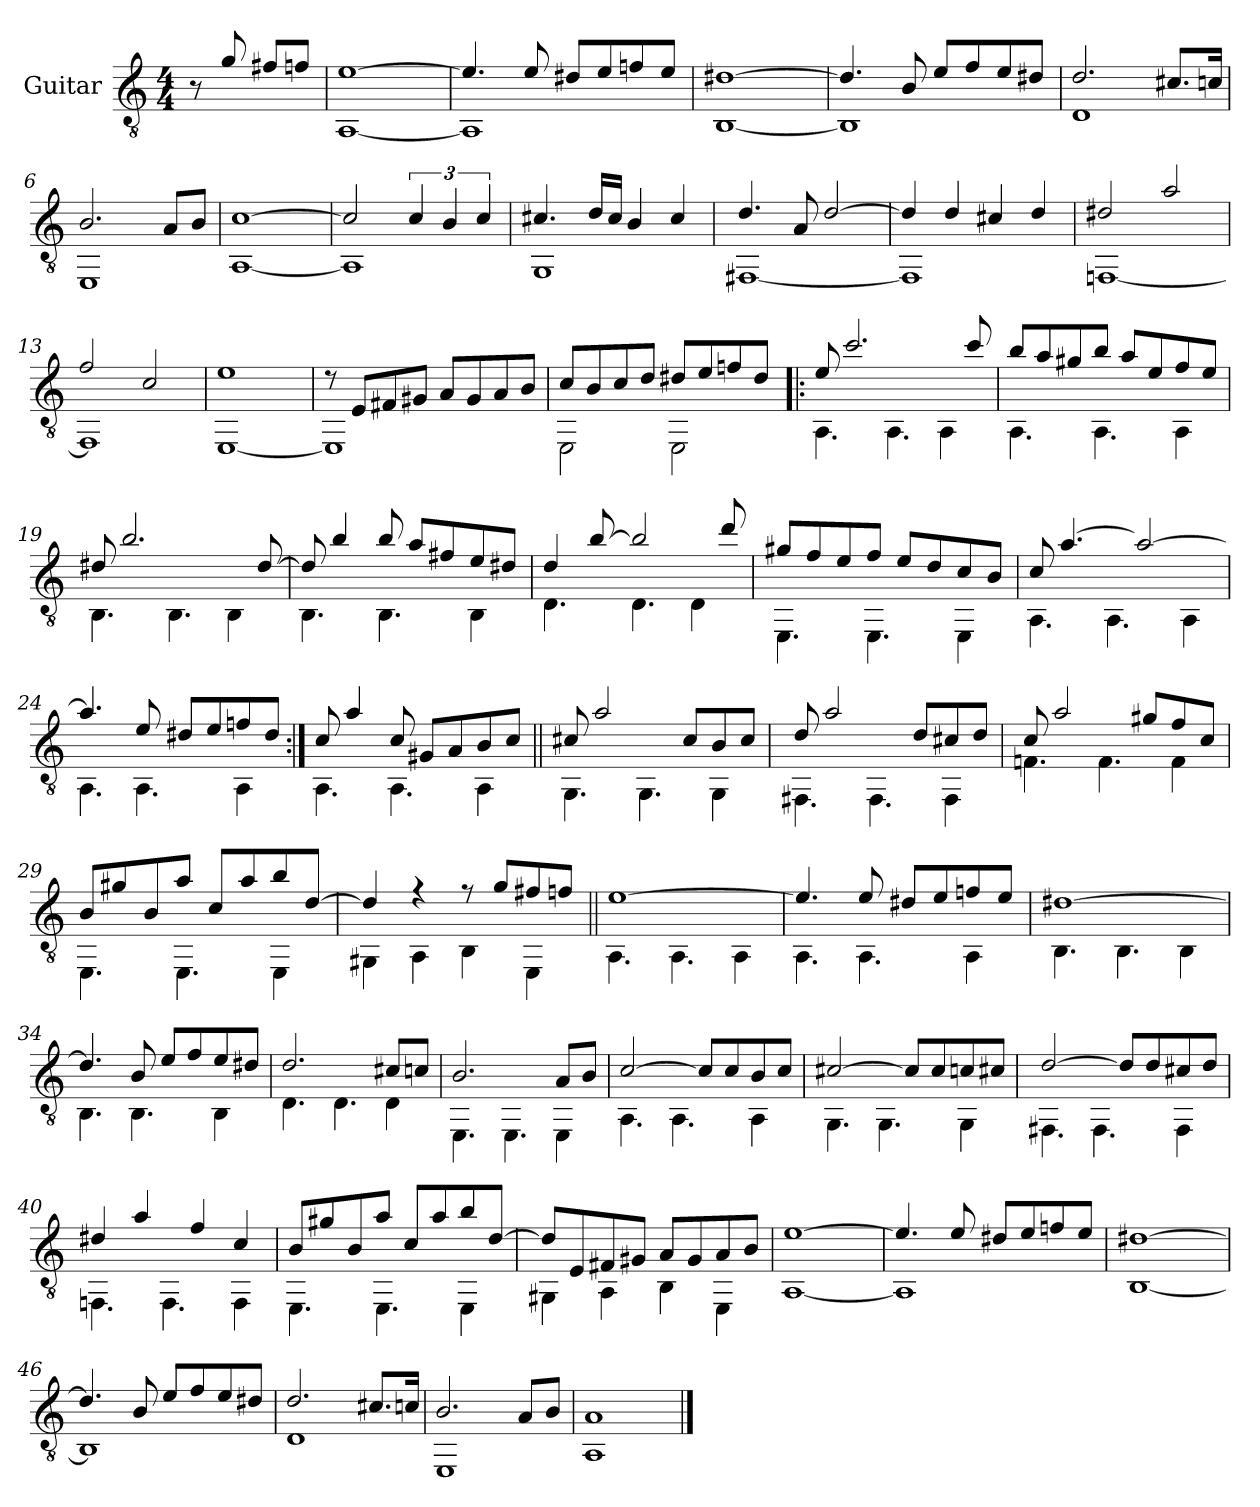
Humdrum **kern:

**kern
*part1
*staff1
*I"Guitar
*I'Guit.
*clefGv2
*k[]
*C:
*M4/4
=
8r
8g/
8f#X/L
8fn/J
=1
*^
[1e	[1AA
=2	=2
4.e/]	1AA]
8e/	.
8d#X/L	.
8e/	.
8fn/	.
8e/J	.
=3	=3
[1d#X	[1BB
=4	=4
4.d#/]	1BB]
8B/	.
8e/L	.
8f/	.
8e/	.
8d#X/J	.
=5	=5
2.d/	1D
8.c#X/L	.
16cn/Jk	.
=6	=6
2.B/	1EE
8A/L	.
8B/J	.
=7	=7
[1c	[1AA
!!LO:LB:g=z	!!
=8	=8
2c/]	1AA]
6c/	.
6B/	.
6c/	.
=9	=9
4.c#X/	1GG
16d/LL	.
16c#/JJ	.
4B/	.
4c#/	.
=10	=10
4.d/	[1FF#X
8A/	.
[2d/	.
=11	=11
4d/]	1FF#]
4d/	.
4c#X/	.
4d/	.
=12	=12
2d#X/	[1FFn
2a/	.
=13	=13
2f/	1FF]
2c/	.
=14	=14
1e	[1EE
=15	=15
8r	1EE]
8E/L	.
8F#X/	.
8G#X/J	.
8A/L	.
8G#/	.
8A/	.
8B/J	.
!!LO:LB:g=z	!!
=16	=16
8c/L	2EE\
8B/	.
8c/	.
8d/J	.
8d#X/L	2EE\
8e/	.
8fn/	.
8d#/J	.
=17!|:	=17!|:
8e/	4.AA\
2.cc/	.
.	4.AA\
.	4AA\
8cc/	.
=18	=18
8b/L	4.AA\
8a/	.
8g#X/	.
8b/J	4.AA\
8a/L	.
8e/	.
8f/	4AA\
8e/J	.
=19	=19
8d#X/	4.BB\
2.b/	.
.	4.BB\
.	4BB\
[8d#/	.
!!LO:LB:g=z	!!
=20	=20
8d#/]	4.BB\
4b/	.
8b/	4.BB\
8a/L	.
8f#X/	.
8e/	4BB\
8d#X/J	.
=21	=21
4d/	4.D\
[8b/	.
2b/]	4.D\
.	4D\
8dd/	.
=22	=22
8g#X/L	4.EE\
8f/	.
8e/	.
8f/J	4.EE\
8e/L	.
8d/	.
8c/	4EE\
8B/J	.
!!LO:LB:g=z	!!
=23	=23
8c/	4.AA\
[4.a/	.
.	4.AA\
2a/_	.
.	4AA\
=24	=24
4.a/]	4.AA\
8e/	4.AA\
8d#X/L	.
8e/	.
8fn/	4AA\
8d#/J	.
=25:|!	=25:|!
8c/	4.AA\
4a/	.
8c/	4.AA\
8G#X/L	.
8A/	.
8B/	4AA\
8c/J	.
=26||	=26||
8c#X/	4.GG\
2a/	.
.	4.GG\
8c#/L	.
8B/	4GG\
8c#/J	.
=27	=27
8d/	4.FF#X\
2a/	.
.	4.FF#\
8d/L	.
8c#X/	4FF#\
8d/J	.
!!LO:LB:g=z	!!
=28	=28
8c/	4.Fn\
2a/	.
.	4.F\
8g#X/L	.
8f/	4F\
8c/J	.
=29	=29
8B/L	4.EE\
8g#X/	.
8B/	.
8a/J	4.EE\
8c/L	.
8a/	.
8b/	4EE\
[8d/J	.
=30	=30
4d/]	4GG#X\
4r	4AA\
8r	4BB\
8g/L	.
8f#X/	4EE\
8fn/J	.
=31||	=31||
[1e	4.AA\
.	4.AA\
.	4AA\
=32	=32
4.e/]	4.AA\
8e/	4.AA\
8d#X/L	.
8e/	.
8fn/	4AA\
8e/J	.
!!LO:LB:g=z	!!
=33	=33
[1d#X	4.BB\
.	4.BB\
.	4BB\
=34	=34
4.d#/]	4.BB\
8B/	4.BB\
8e/L	.
8f/	.
8e/	4BB\
8d#X/J	.
=35	=35
2.d/	4.D\
.	4.D\
8c#X/L	4D\
8cn/J	.
=36	=36
2.B/	4.EE\
.	4.EE\
8A/L	4EE\
8B/J	.
=37	=37
[2c/	4.AA\
.	4.AA\
8c/L]	.
8c/	.
8B/	4AA\
8c/J	.
=38	=38
[2c#X/	4.GG\
.	4.GG\
8c#/L]	.
8c#/	.
8cn/	4GG\
8c#X/J	.
!!LO:LB:g=z	!!
=39	=39
[2d/	4.FF#X\
.	4.FF#\
8d/L]	.
8d/	.
8c#X/	4FF#\
8d/J	.
=40	=40
4d#X/	4.FFn\
4a/	.
.	4.FF\
4f/	.
4c/	4FF\
=41	=41
8B/L	4.EE\
8g#X/	.
8B/	.
8a/J	4.EE\
8c/L	.
8a/	.
8b/	4EE\
[8d/J	.
=42	=42
8d/L]	4GG#X\
8E/	.
8F#X/	4AA\
8G#X/J	.
8A/L	4BB\
8G#/	.
8A/	4EE\
8B/J	.
=43	=43
[1e	[1AA
!!LO:PB:g=z	!!
=44	=44
4.e/]	1AA]
8e/	.
8d#X/L	.
8e/	.
8fn/	.
8e/J	.
=45	=45
[1d#X	[1BB
=46	=46
4.d#/]	1BB]
8B/	.
8e/L	.
8f/	.
8e/	.
8d#X/J	.
=47	=47
2.d/	1D
8.c#X/L	.
16cn/Jk	.
=48	=48
2.B/	1EE
8A/L	.
8B/J	.
*v	*v
=49
1AA 1A
==
*-
